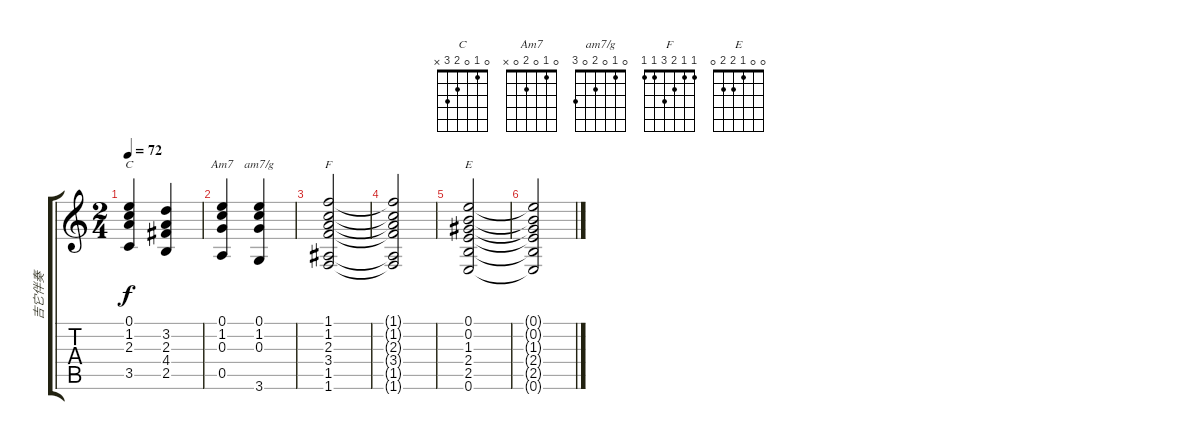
\track ("吉它伴奏" "吉它伴奏") {instrument acousticguitarsteel}
\staff {score tabs}
\tuning (E4 B3 G3 D3 A2 E2) {hide}
\chord ("C" 0 1 0 2 3 x)
\chord ("Am7" 0 1 0 2 0 x)
\chord ("am7/g" 0 1 0 2 0 3)
\chord ("F" 1 1 2 3 1 1)
\chord ("E" 0 0 1 2 2 0)
\ts (2 4)
\tempo 72
\clef g2
\ks c
(0.1 1.2 2.3 3.5).4{ch "C" dy f} (3.2 2.3 4.4 2.5).4 |
(0.1 1.2 0.3 0.5).4{ch "Am7"} (0.1 1.2 0.3 3.6).4{ch "am7/g"} |
(1.1 1.2 2.3 3.4 1.5 1.6).2{ch "F"} |
(1.1{t} 1.2{t} 2.3{t} 3.4{t} 1.5{t} 1.6{t}).2 |
(0.1 0.2 1.3 2.4 2.5 0.6).2{ch "E"} |
(0.1{t} 0.2{t} 1.3{t} 2.4{t} 2.5{t} 0.6{t}).2
